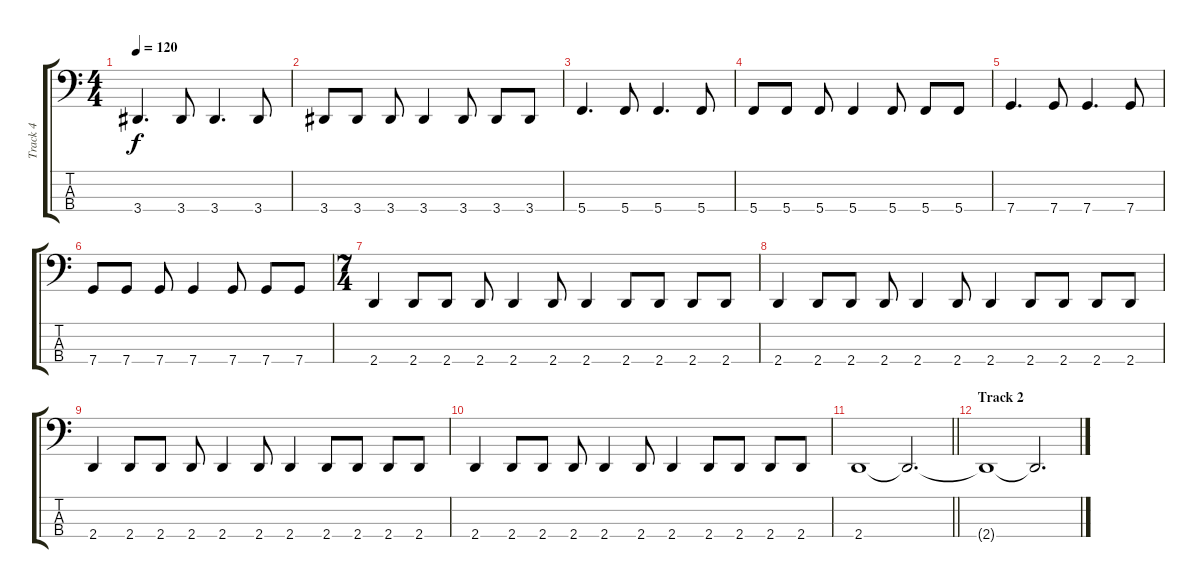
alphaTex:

\track ("Track 4" "Track 4") {instrument electricbasspick}
\staff {score tabs}
\tuning (F2 C2 G1 C1) {hide}
\ts (4 4)
\tempo 120
\clef f4
\ks c
3.4.4{d dy f} 3.4.8 3.4.4{d} 3.4.8 |
3.4.8 3.4.8 3.4.8 3.4.4 3.4.8 3.4.8 3.4.8 |
5.4.4{d} 5.4.8 5.4.4{d} 5.4.8 |
5.4.8 5.4.8 5.4.8 5.4.4 5.4.8 5.4.8 5.4.8 |
7.4.4{d} 7.4.8 7.4.4{d} 7.4.8 |
7.4.8 7.4.8 7.4.8 7.4.4 7.4.8 7.4.8 7.4.8 |
\ts (7 4)
2.4.4 2.4.8 2.4.8 2.4.8 2.4.4 2.4.8 2.4.4 2.4.8 2.4.8 2.4.8 2.4.8 |
2.4.4 2.4.8 2.4.8 2.4.8 2.4.4 2.4.8 2.4.4 2.4.8 2.4.8 2.4.8 2.4.8 |
2.4.4 2.4.8 2.4.8 2.4.8 2.4.4 2.4.8 2.4.4 2.4.8 2.4.8 2.4.8 2.4.8 |
2.4.4 2.4.8 2.4.8 2.4.8 2.4.4 2.4.8 2.4.4 2.4.8 2.4.8 2.4.8 2.4.8 |
\barLineRight lightlight
2.4.1 2.4{t}.2{d} |
\section ("" "Track 2")
2.4{t}.1{volume 0} 2.4{t}.2{d}
